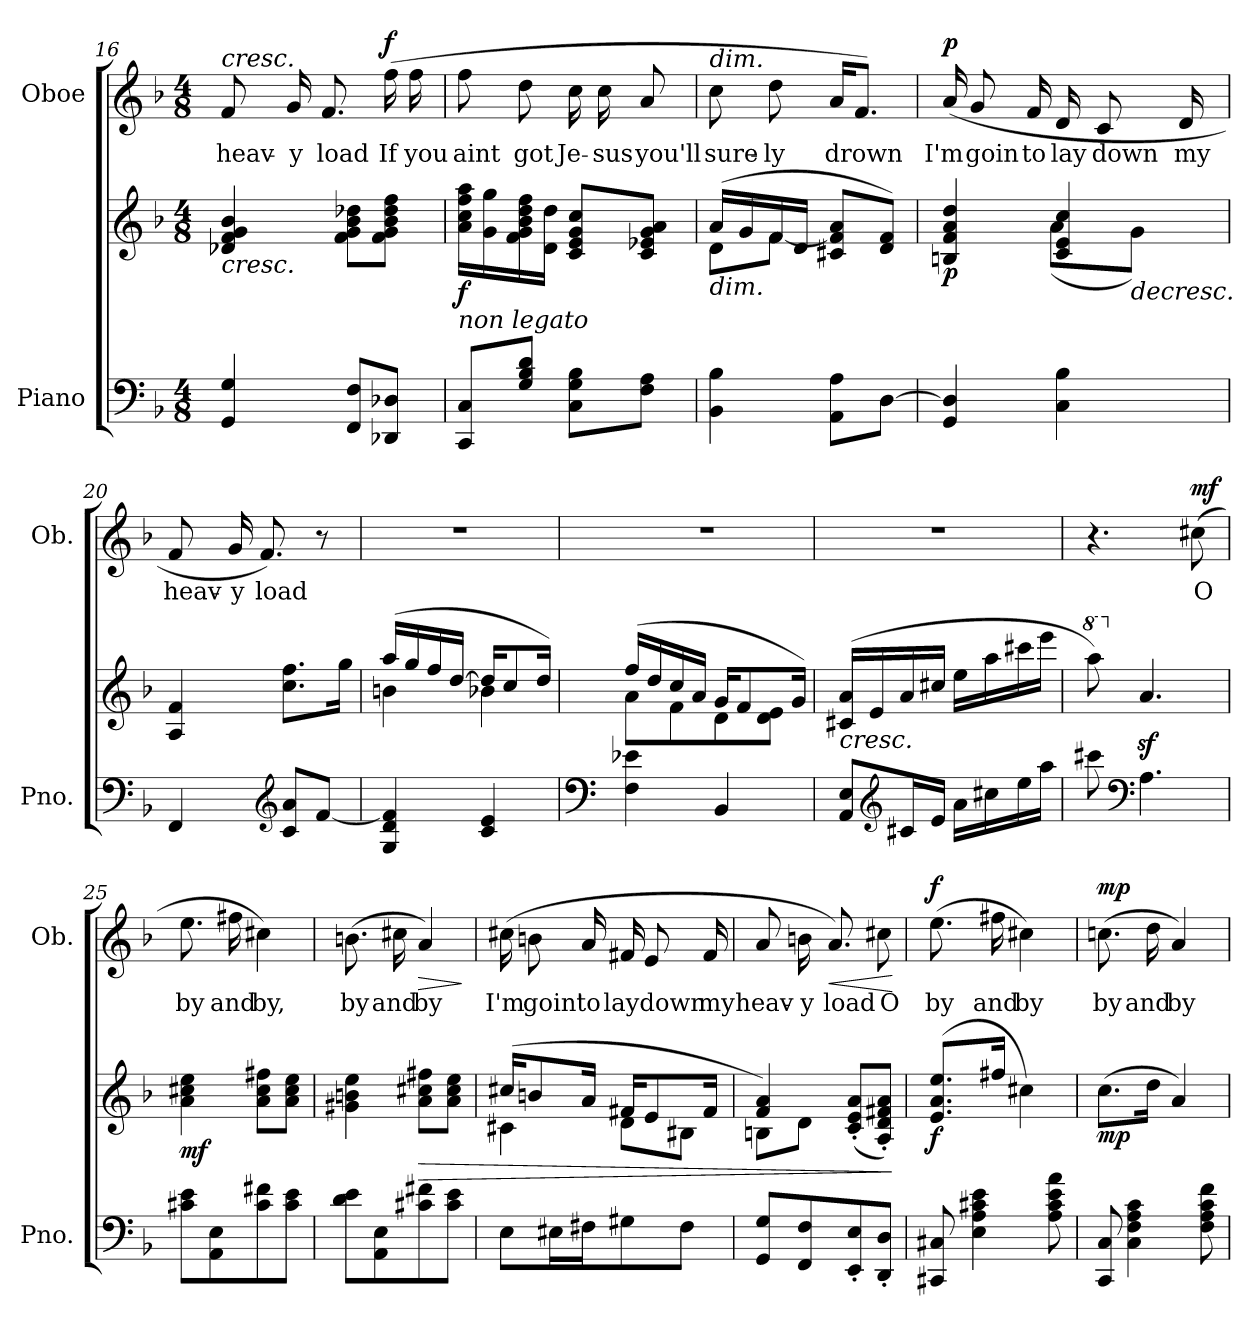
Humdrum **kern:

**kern	**kern	**dynam	**kern	**text	**dynam
*part2	*part2	*part2	*part1	*part1	*part1
*staff3	*staff2	*staff2/3	*staff1	*staff1	*staff1
*I"Piano	*	*	*I"Oboe	*	*
*I'Pno.	*	*	*I'Ob.	*	*
*clefF4	*clefG2	*	*clefG2	*	*
*k[b-]	*k[b-]	*	*k[b-]	*	*
*M4/8	*M4/8	*	*M4/8	*	*
=16	=16	=16	=16	=16	=16
!	!	!	!LO:TX:a:i:t=cresc.	!	!
!	!LO:TX:b:i:t=cresc.	!	!	!	!
!	!	!	!	!LO:LY:b	!
4GG/ 4G/	4d-X/ 4f/ 4g/ 4b-/	.	8f/	heav-	.
!	!	!	!	!LO:LY:b	!
.	.	.	16g/	-y	.
!	!	!	!	!LO:LY:b	!
.	.	.	8.f/	load	.
8FF/ 8F/L	8f\ 8g\ 8b-\ 8dd-X\L	.	.	.	.
!	!	!	!	!LO:LY:b	!LO:DY:a
8DD-X/ 8D-X/J	8f\ 8g\ 8b-\ 8dd-\ 8ff\J	.	(16ff\	If	f
!	!	!	!	!LO:LY:b	!
.	.	.	16ff\	you	.
=17	=17	=17	=17	=17	=17
!	!LO:TX:b:i:t=non legato	!	!	!	!
!	!	!LO:DY:b	!	!LO:LY:b	!
8CC/ 8C/L	16a\ 16cc\ 16ff\ 16aa\LL	f	8ff\	aint	.
.	16g\ 16gg\	.	.	.	.
!	!	!	!	!LO:LY:b	!
8G/ 8B-/ 8d/J	16f\ 16g\ 16b-\ 16dd\ 16ff\	.	8dd\	got	.
.	16d\ 16dd\JJ	.	.	.	.
!	!	!	!	!LO:LY:b	!
8C\ 8G\ 8B-\L	8c/ 8e/ 8g/ 8cc/L	.	16cc\	Je-	.
!	!	!	!	!LO:LY:b	!
.	.	.	16cc\	-sus	.
!	!	!	!	!LO:LY:b	!
8F\ 8A\J	8c/ 8e-X/ 8g/ 8a/J	.	8a/	you'll	.
=18	=18	=18	=18	=18	=18
*	*^	*	*	*	*
!	!	!	!	!LO:TX:a:i:t=dim.	!	!
!	!LO:TX:b:i:t=dim.	!	!	!	!	!
!	!	!	!	!	!LO:LY:b	!
4BB-\ 4B-\	(16a/LL	8d\L	.	8cc\	sure-	.
.	16g/	.	.	.	.	.
!	!	!	!	!	!LO:LY:b	!
.	16f/	[>8f\J	.	8dd\	-ly	.
.	16d/JJ	.	.	.	.	.
!	!	!	!	!	!LO:LY:b	!
8AA\ 8A\L	8c#X/ 8f/] 8a/L	4ryy	.	16a/KL	drown	.
.	.	.	.	8.f/J)	.	.
[8D\J	8d/ 8f/J)	.	.	.	.	.
!!LO:LB:g=z
=19	=19	=19	=19	=19	=19	=19
!	!	!	!LO:DY:b	!	!LO:LY:b	!LO:DY:a
4GG/ 4D/]	4Bn/ 4f/ 4a/ 4dd/	4ryy	p	(>16a/	I'm	p
!	!	!	!	!	!LO:LY:b	!
.	.	.	.	8g/	goin	.
!	!	!	!	!	!LO:LY:b	!
.	.	.	.	16f/	to	.
!	!	!	!	!	!LO:LY:b	!
(<4C\ 4B-\	4c/ 4e/ 4cc/	(8a\L	.	16d/	lay	.
!	!	!	!	!	!LO:LY:b	!
.	.	.	.	8c/	down	.
!	!	!	!LO:HP:b	!	!	!
.	.	8g\J)	>	.	.	.
!	!	!	!	!	!LO:LY:b	!
.	.	.	.	16d/	my	.
*	*v	*v	*	*	*	*
=20	=20	=20	=20	=20	=20
!	!	!	!	!LO:LY:b	!
4FF/	4A/ 4f/)	.	8f/	heav-	.
!	!	!	!	!LO:LY:b	!
.	.	.	16g/	-y	.
!	!	!	!	!LO:LY:b	!
.	.	.	8.f/)	load	.
*clefG2	*	*	*	*	*
8c/ 8a/L	8.cc\ 8.ff\L	.	.	.	.
[8f/J	.	.	8r	.	.
.	16gg\Jk	.	.	.	.
=21	=21	=21	=21	=21	=21
*	*^	*	*	*	*
4G/ 4d/ 4f/]	(16aa/LL	4bn\	.	2r	.	.
.	16gg/	.	.	.	.	.
.	16ff/	.	.	.	.	.
.	[16dd/JJ	.	.	.	.	.
4c/ 4e/	16dd/KL]	4b-X\	.	.	.	.
.	8cc/	.	.	.	.	.
.	16dd/Jk)	.	.	.	.	.
=22	=22	=22	=22	=22	=22	=22
*clefF4	*	*	*	*	*	*
4F\ 4e-X\	(16ff/LL	8a\L	.	2r	.	.
.	16dd/	.	.	.	.	.
.	16cc/	8f\	.	.	.	.
.	16a/JJ	.	.	.	.	.
4BB-/	16g/KL	8d\	.	.	.	.
.	8f/	.	.	.	.	.
.	.	8d\ 8e\J	.	.	.	.
.	16g/Jk)	.	.	.	.	.
*	*v	*v	*	*	*	*
!!LO:LB:g=z
=23	=23	=23	=23	=23	=23
!	!	!LO:HP:b	!	!	!
8AA/ 8E/L	(16c#X/ 16a/LL	<	2r	.	.
.	16e/	.	.	.	.
*clefG2	*	*	*	*	*
16c#X/L	16a/	.	.	.	.
16e/JJ	16cc#X/JJ	.	.	.	.
16a\LL	16ee\LL	.	.	.	.
16cc#X\	16aa\	.	.	.	.
16ee\	16ccc#X\	.	.	.	.
16aa\JJ	16eee\JJ	.	.	.	.
.	.	]	.	.	.
=24	=24	=24	=24	=24	=24
*	*8va	*	*	*	*
8ccc#X\	8aaa\)	.	4.r	.	.
*clefF4	*	*	*	*	*
*	*X8va	*	*	*	*
4.A\	4.az</	.	.	.	.
!	!	!	!	!LO:LY:b	!LO:DY:a
.	.	.	(8cc#X\	O	mf
=25	=25	=25	=25	=25	=25
!	!	!LO:DY:b	!	!LO:LY:b	!
8c#X\ 8e\L	4a\ 4cc#X\ 4ee\	mf	8.ee\	by	.
8AA\ 8E\	.	.	.	.	.
!	!	!	!	!LO:LY:b	!
.	.	.	16ff#X\	and	.
!	!	!	!	!LO:LY:b	!
8c#\ 8f#X\	8a\ 8cc#\ 8ff#X\L	.	4cc#X\)	by,	.
8c#\ 8e\J	8a\ 8cc#\ 8ee\J	.	.	.	.
=26	=26	=26	=26	=26	=26
!	!	!	!	!LO:LY:b	!
8d\ 8e\L	4g#X\ 4bn\ 4ee\	.	(8.bn\	by	.
8AA\ 8E\	.	.	.	.	.
!	!	!	!	!LO:LY:b	!
.	.	.	16cc#X\	and	.
!	!	!LO:HP:b	!	!LO:LY:b	!LO:HP:b
8c#X\ 8f#X\	8a\ 8cc#X\ 8ff#X\L	>	4a/)	by	>
8c#\ 8e\J	8a\ 8cc#\ 8ee\J	.	.	.	.
.	.	[	.	.	]
!!LO:PB:g=z
=27	=27	=27	=27	=27	=27
*	*^	*	*	*	*
!	!	!	!	!	!LO:LY:b	!
8E\L	(16cc#X/KL	4c#X\	.	(16cc#X\	I'm	.
!	!	!	!	!	!LO:LY:b	!
.	8bn/	.	.	8bn\	goin'	.
16E#X\L	.	.	.	.	.	.
!	!	!	!	!	!LO:LY:b	!
16F#X\J	16a/Jk	.	.	16a/	to	.
!	!	!	!	!	!LO:LY:b	!
8G#X\	16f#X/KL	8d\L	.	16f#X/	lay	.
!	!	!	!	!	!LO:LY:b	!
.	8e/	.	.	8e/	down	.
8F#\J	.	8B#X\J	.	.	.	.
!	!	!	!	!	!LO:LY:b	!
.	16f#/Jk	.	.	16f#/	my	.
=28	=28	=28	=28	=28	=28	=28
!	!	!	!	!	!LO:LY:b	!
8GG/ 8G/L	4f/ 4a/)	8Bn\L	.	8a/	heav-	.
!	!	!	!	!	!LO:LY:b	!
8FF/ 8F/	.	8d\J	.	16bn\	-y	.
!	!	!	!	!	!LO:LY:b	!LO:HP:b
.	.	.	.	8.a/)	load	<
8EE/' 8E/'	(8c/' 8e/' 8a/'L	4ryy	.	.	.	.
!	!	!	!	!	!LO:LY:b	!
8DD/' 8D/'J	8A/' 8d/' 8f#X/' 8a/'J)	.	.	8cc#X\	O	.
*	*v	*v	*	*	*	*
.	.	]	.	.	[
=29	=29	=29	=29	=29	=29
!	!	!LO:DY:b	!	!LO:LY:b	!LO:DY:a
8CC#X/ 8C#X/	(8.e/ 8.a/ 8.ee/L	f	(8.ee\	by	f
4E\ 4A\ 4c#X\ 4e\	.	.	.	.	.
!	!	!	!	!LO:LY:b	!
.	16ff#X/Jk	.	16ff#X\	and	.
!	!	!	!	!LO:LY:b	!
.	4cc#X\)	.	4cc#X\)	by	.
8A\ 8c#\ 8e\ 8a\	.	.	.	.	.
=30	=30	=30	=30	=30	=30
!	!	!LO:DY:b	!	!LO:LY:b	!LO:DY:a
8CC/ 8C/	(8.cc\L	mp	(8.ccn\	by	mp
4C\ 4F\ 4A\ 4c\	.	.	.	.	.
!	!	!	!	!LO:LY:b	!
.	16dd\Jk	.	16dd\	and	.
!	!	!	!	!LO:LY:b	!
.	4a/)	.	4a/)	by	.
8F\ 8A\ 8c\ 8f\	.	.	.	.	.
=	=	=	=	=	=
*-	*-	*-	*-	*-	*-
